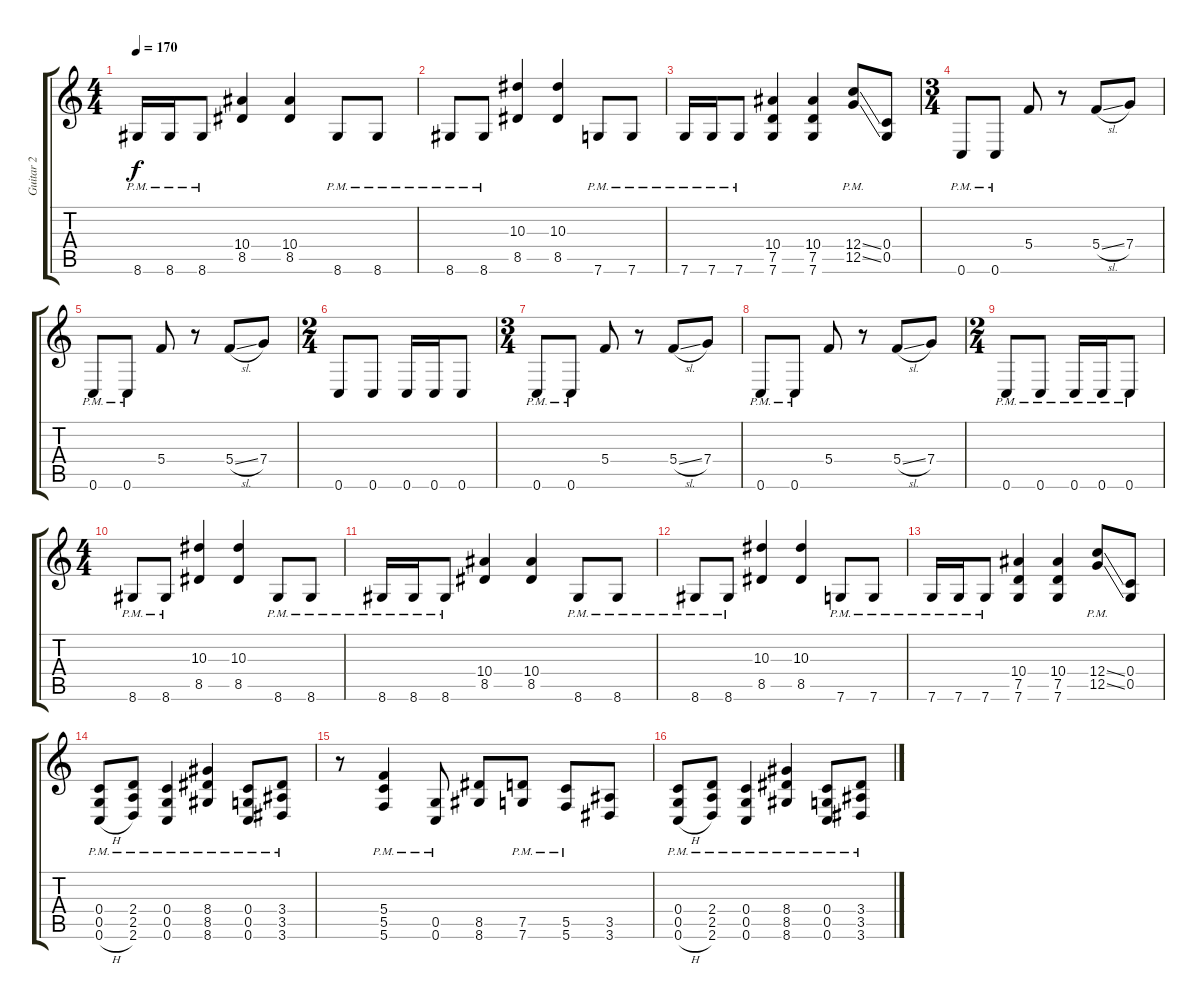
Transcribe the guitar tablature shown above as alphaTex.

\track ("Guitar 2" "Guitar 2") {instrument overdrivenguitar}
\staff {score tabs}
\tuning (D4 A3 F3 C3 G2 C2) {hide}
\ts (4 4)
\tempo 170
\clef g2
\ks c
8.6{pm}.16{dy f} 8.6{pm}.16 8.6{pm}.8 (10.4 8.5).4 (10.4 8.5).4 8.6{pm}.8 8.6{pm}.8 |
8.6{pm}.8 8.6{pm}.8 (10.3 8.5).4 (10.3 8.5).4 7.6{pm}.8 7.6{pm}.8 |
7.6{pm}.16 7.6{pm}.16 7.6{pm}.8 (10.4 7.5 7.6).4 (10.4 7.5 7.6).4 (12.4{ss} 12.5{ss pm}).8 (0.4 0.5).8 |
\ts (3 4)
0.6{pm}.8 0.6{pm}.8 5.4.8 r.8 5.4{sl}.8 7.4.8 |
0.6{pm}.8 0.6{pm}.8 5.4.8 r.8 5.4{sl}.8 7.4.8 |
\ts (2 4)
0.6.8 0.6.8 0.6.16 0.6.16 0.6.8 |
\ts (3 4)
0.6{pm}.8 0.6{pm}.8 5.4.8 r.8 5.4{sl}.8 7.4.8 |
0.6{pm}.8 0.6{pm}.8 5.4.8 r.8 5.4{sl}.8 7.4.8 |
\ts (2 4)
0.6{pm}.8 0.6{pm}.8 0.6{pm}.16 0.6{pm}.16 0.6{pm}.8 |
\ts (4 4)
8.6{pm}.8 8.6{pm}.8 (10.3 8.5).4 (10.3 8.5).4 8.6{pm}.8 8.6{pm}.8 |
8.6{pm}.16 8.6{pm}.16 8.6{pm}.8 (10.4 8.5).4 (10.4 8.5).4 8.6{pm}.8 8.6{pm}.8 |
8.6{pm}.8 8.6{pm}.8 (10.3 8.5).4 (10.3 8.5).4 7.6{pm}.8 7.6{pm}.8 |
7.6{pm}.16 7.6{pm}.16 7.6{pm}.8 (10.4 7.5 7.6).4 (10.4 7.5 7.6).4 (12.4{ss} 12.5{ss pm}).8 (0.4 0.5).8 |
(0.4 0.5 0.6{h pm}).8 (2.4 2.5 2.6{pm}).8 (0.4 0.5 0.6{pm}).4 (8.4 8.5 8.6{pm}).4 (0.4 0.5 0.6{pm}).8 (3.4 3.5 3.6{pm}).8 |
r.8 (5.4 5.5 5.6{pm}).4 (0.5 0.6{pm}).8 (8.5 8.6).8 (7.5 7.6{pm}).8 (5.5 5.6{pm}).8 (3.5 3.6).8 |
(0.4 0.5 0.6{h pm}).8 (2.4 2.5 2.6{pm}).8 (0.4 0.5 0.6{pm}).4 (8.4 8.5 8.6{pm}).4 (0.4 0.5 0.6{pm}).8 (3.4 3.5 3.6{pm}).8
